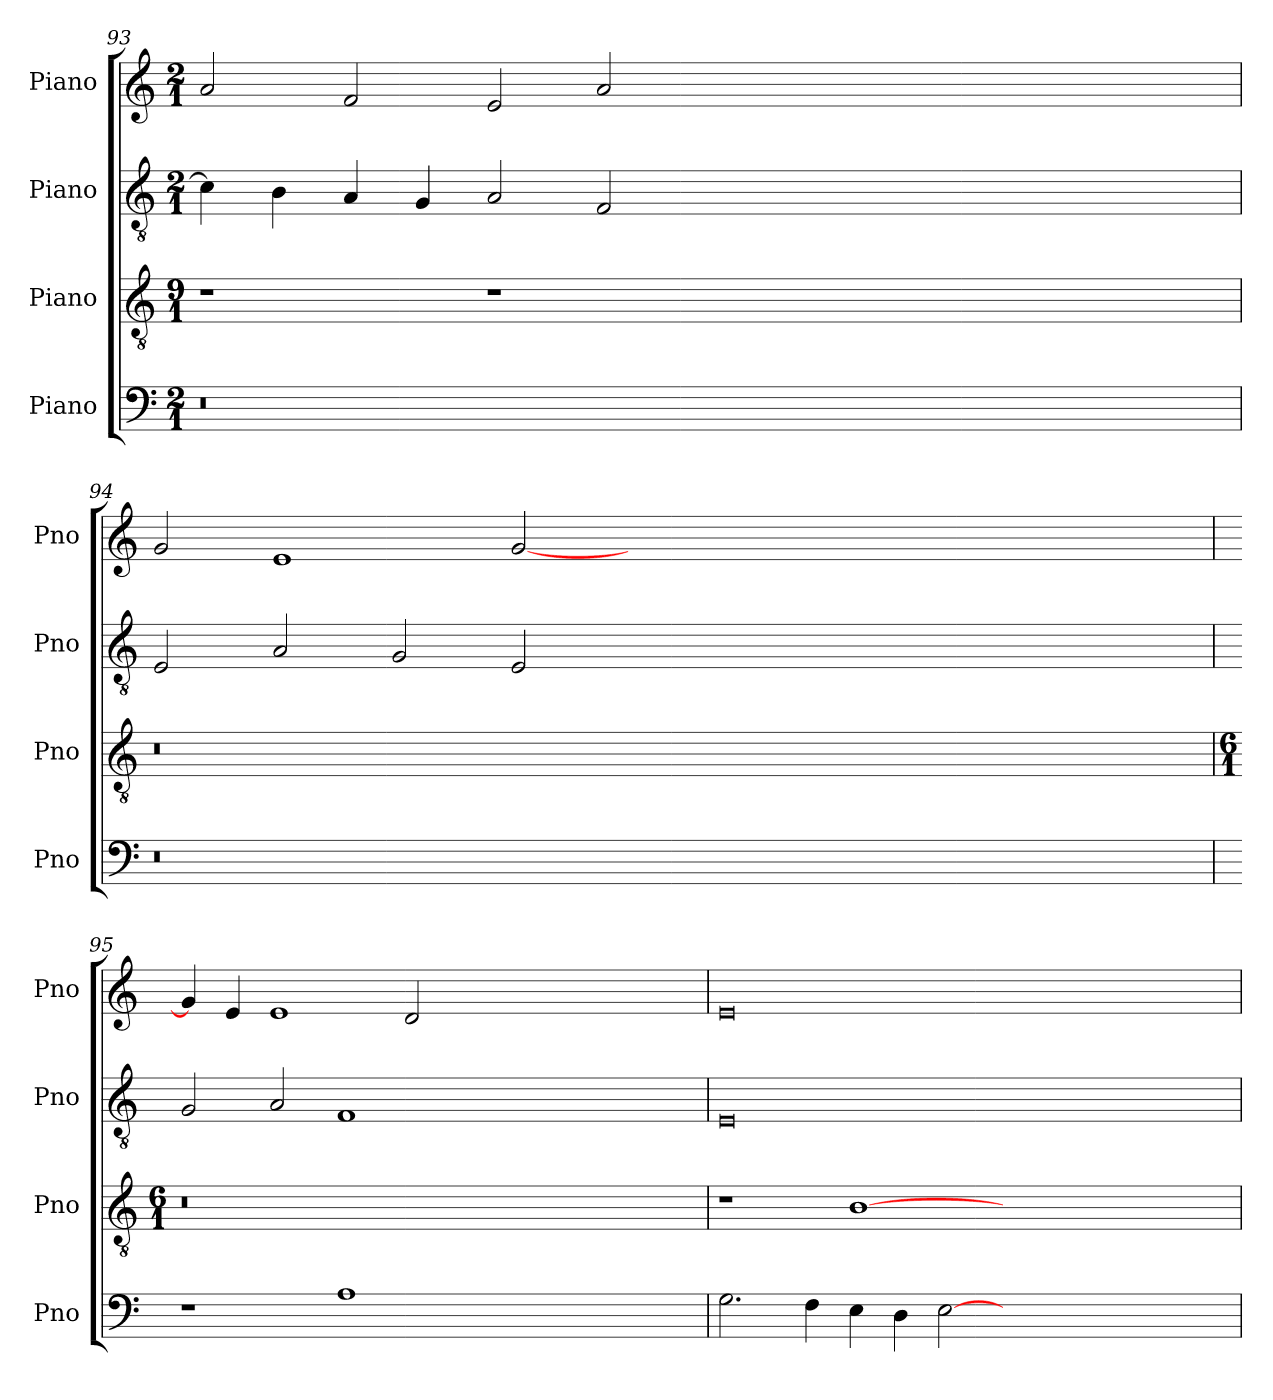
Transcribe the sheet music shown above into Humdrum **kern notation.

**kern	**kern	**kern	**kern
*part4	*part3	*part2	*part1
*staff4	*staff3	*staff2	*staff1
*I"Piano	*I"Piano	*I"Piano	*I"Piano
*I'Pno	*I'Pno	*I'Pno	*I'Pno
!!LO:LB:g=z
*clefF4	*clefGv2	*clefGv2	*clefG2
*k[]	*k[]	*k[]	*k[]
*M2/1	*M9/1	*M2/1	*M2/1
=93	=93	=93	=93
0r	1r	4c\]	2a/
.	.	4B\	.
.	.	4A/	2f/
.	.	4G/	.
.	1r	2A/	2e/
.	.	2F/	2a/
1%7ryy	1%7ryy	1%7ryy	1%7ryy
!!LO:PB:g=z
=94	=94	=94	=94
0r	0r	2E/	2g/
.	.	2A/	1e
.	.	2G/	.
.	.	2E/	[2g/
1%7ryy	1%7ryy	1%7ryy	1%7ryy
=95	=95	=95	=95
*	*M6/1	*	*
1r	0r	2G/	4g/]
.	.	.	4e/
.	.	2A/	1e
1A	.	1F	.
.	.	.	2d/
00ryy	00ryy	00ryy	00ryy
!!LO:LB:g=z
=96	=96	=96	=96
2.G\	1r	0E	0e
4F\	.	.	.
4E\	[1B	.	.
4D\	.	.	.
[2E\	.	.	.
00ryy	00ryy	00ryy	00ryy
=	=	=	=
*-	*-	*-	*-
